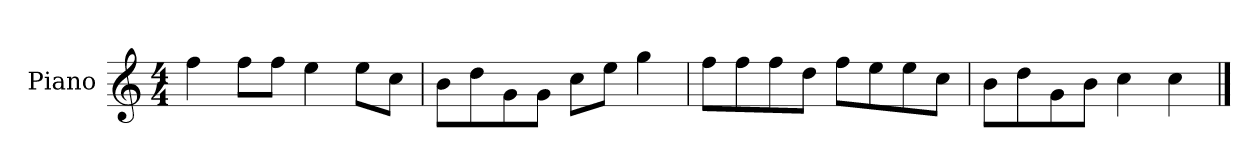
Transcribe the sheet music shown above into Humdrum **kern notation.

**kern
*part1
*staff1
*I"Piano
*I'P-no
*clefG2
*k[]
*M4/4
*MM90
=1
4ff\
8ff\L
8ff\J
4ee\
8ee\L
8cc\J
=2
8b\L
8dd\
8g\
8g\J
8cc\L
8ee\J
4gg\
=3
8ff\L
8ff\
8ff\
8dd\J
8ff\L
8ee\
8ee\
8cc\J
=4
8b\L
8dd\
8g\
8b\J
4cc\
4cc\
==
*-
